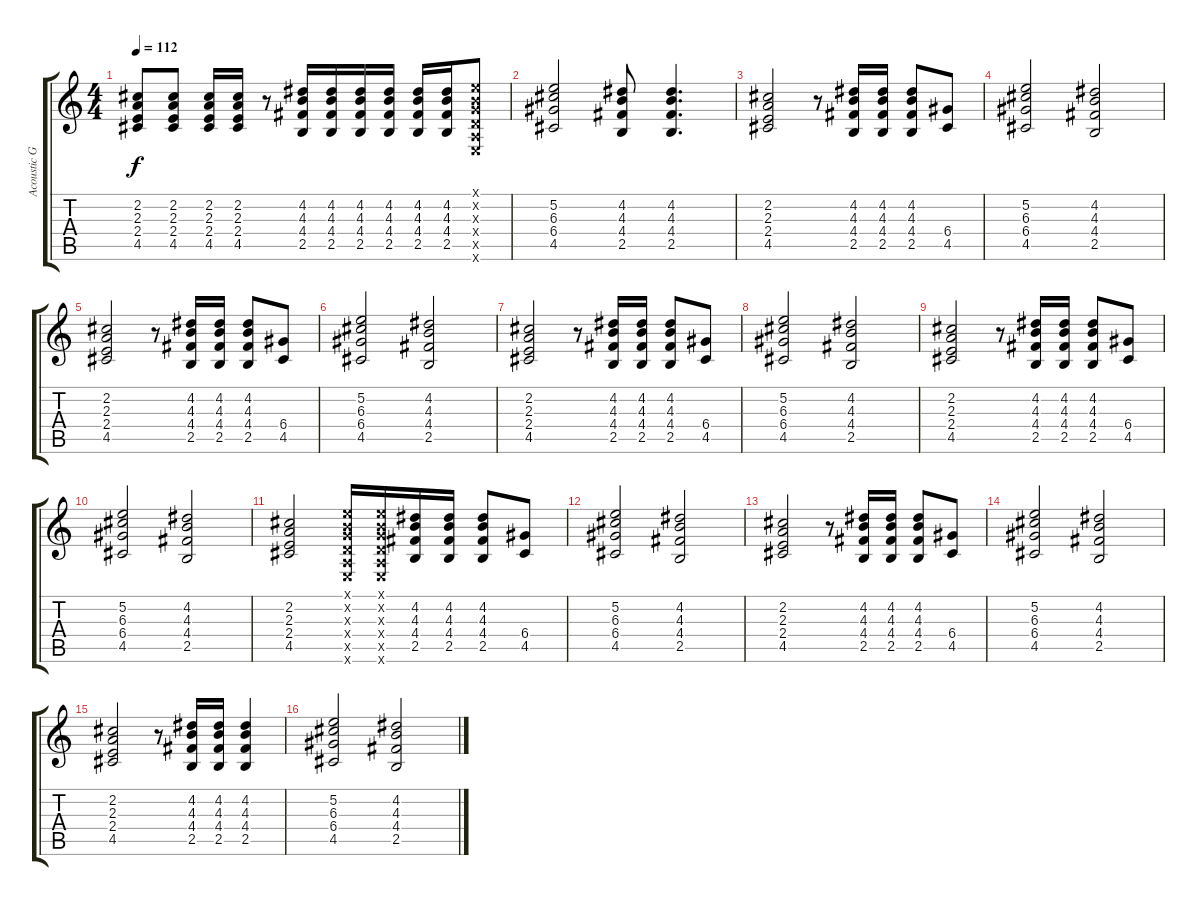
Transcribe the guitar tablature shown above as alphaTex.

\track ("Acoustic Guitar (Dave Mason)" "Acoustic G") {instrument acousticguitarsteel}
\staff {score tabs}
\tuning (E4 B3 G3 D3 A2 E2) {hide}
\ts (4 4)
\tempo 112
\clef g2
\ks c
(2.2 2.3 2.4 4.5).8{dy f} (2.2 2.3 2.4 4.5).8 (2.2 2.3 2.4 4.5).16 (2.2 2.3 2.4 4.5).16 r.8 (4.2 4.3 4.4 2.5).16 (4.2 4.3 4.4 2.5).16 (4.2 4.3 4.4 2.5).16 (4.2 4.3 4.4 2.5).16 (4.2 4.3 4.4 2.5).16 (4.2 4.3 4.4 2.5).16 (0.1{x} 0.2{x} 0.3{x} 0.4{x} 0.5{x} 0.6{x}).8 |
(5.2 6.3 6.4 4.5).2 (4.2 4.3 4.4 2.5).8 (4.2 4.3 4.4 2.5).4{d} |
(2.2 2.3 2.4 4.5).2 r.8 (4.2 4.3 4.4 2.5).16 (4.2 4.3 4.4 2.5).16 (4.2 4.3 4.4 2.5).8 (6.4 4.5).8 |
(5.2 6.3 6.4 4.5).2 (4.2 4.3 4.4 2.5).2 |
(2.2 2.3 2.4 4.5).2 r.8 (4.2 4.3 4.4 2.5).16 (4.2 4.3 4.4 2.5).16 (4.2 4.3 4.4 2.5).8 (6.4 4.5).8 |
(5.2 6.3 6.4 4.5).2 (4.2 4.3 4.4 2.5).2 |
(2.2 2.3 2.4 4.5).2 r.8 (4.2 4.3 4.4 2.5).16 (4.2 4.3 4.4 2.5).16 (4.2 4.3 4.4 2.5).8 (6.4 4.5).8 |
(5.2 6.3 6.4 4.5).2 (4.2 4.3 4.4 2.5).2 |
(2.2 2.3 2.4 4.5).2 r.8 (4.2 4.3 4.4 2.5).16 (4.2 4.3 4.4 2.5).16 (4.2 4.3 4.4 2.5).8 (6.4 4.5).8 |
(5.2 6.3 6.4 4.5).2 (4.2 4.3 4.4 2.5).2 |
(2.2 2.3 2.4 4.5).2 (0.1{x} 0.2{x} 0.3{x} 0.4{x} 0.5{x} 0.6{x}).16 (0.1{x} 0.2{x} 0.3{x} 0.4{x} 0.5{x} 0.6{x}).16 (4.2 4.3 4.4 2.5).16 (4.2 4.3 4.4 2.5).16 (4.2 4.3 4.4 2.5).8 (6.4 4.5).8 |
(5.2 6.3 6.4 4.5).2 (4.2 4.3 4.4 2.5).2 |
(2.2 2.3 2.4 4.5).2 r.8 (4.2 4.3 4.4 2.5).16 (4.2 4.3 4.4 2.5).16 (4.2 4.3 4.4 2.5).8 (6.4 4.5).8 |
(5.2 6.3 6.4 4.5).2 (4.2 4.3 4.4 2.5).2 |
(2.2 2.3 2.4 4.5).2 r.8 (4.2 4.3 4.4 2.5).16 (4.2 4.3 4.4 2.5).16 (4.2 4.3 4.4 2.5).4 |
(5.2 6.3 6.4 4.5).2 (4.2 4.3 4.4 2.5).2
